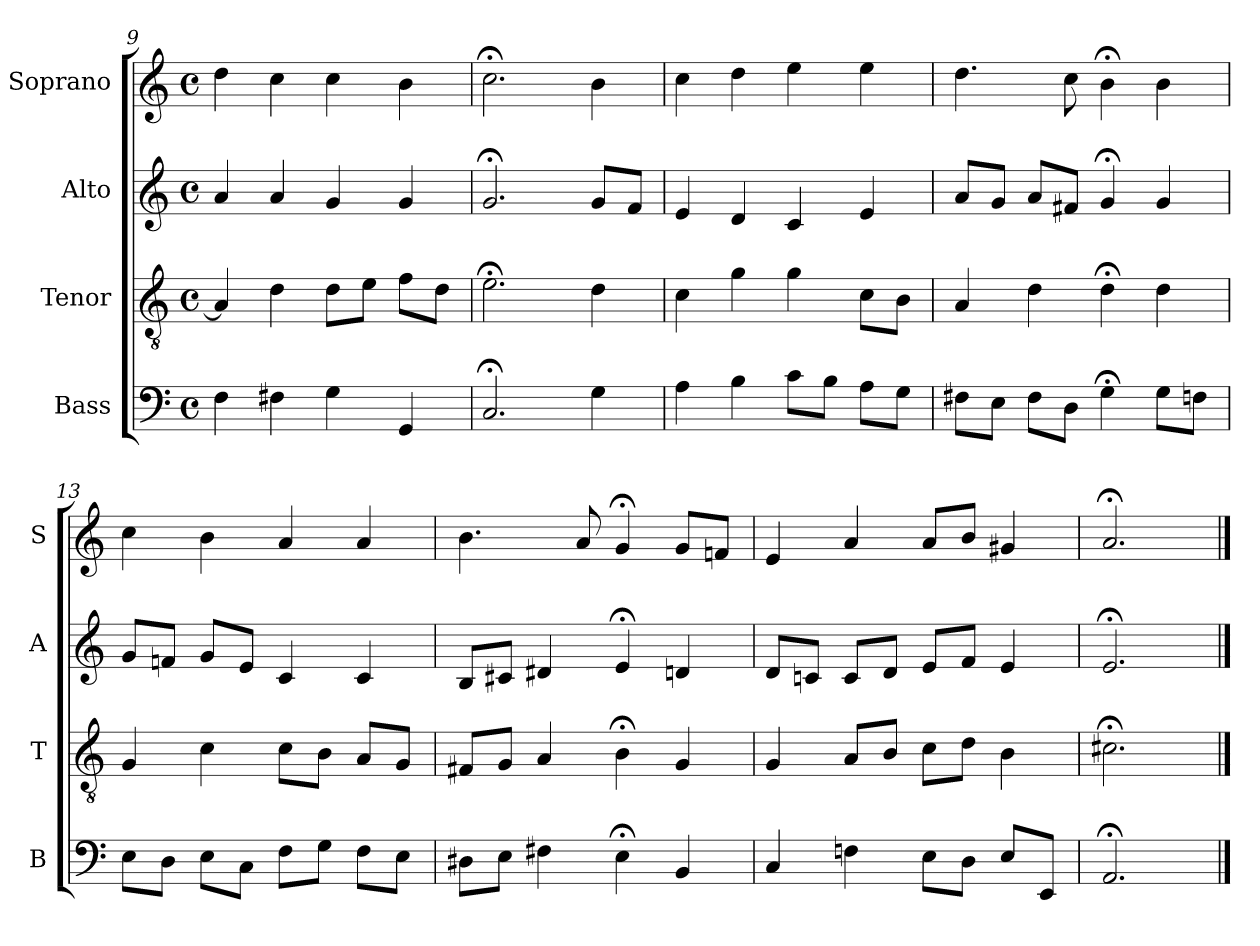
**kern	**kern	**kern	**kern
*part4	*part3	*part2	*part1
*staff4	*staff3	*staff2	*staff1
*I"Bass	*I"Tenor	*I"Alto	*I"Soprano
*I'B	*I'T	*I'A	*I'S
*clefF4	*clefGv2	*clefG2	*clefG2
*k[]	*k[]	*k[]	*k[]
*a:	*a:	*a:	*a:
*M4/4	*M4/4	*M4/4	*M4/4
*met(c)	*met(c)	*met(c)	*met(c)
=9	=9	=9	=9
4F	4A]	4a	4dd
4F#X	4d	4a	4cc
4G	8dL	4g	4cc
.	8eJ	.	.
4GG	8fL	4g	4b
.	8dJ	.	.
=10	=10	=10	=10
2.C;<	2.e;<	2.g;<	2.cc;<
4G	4d	8gL	4b
.	.	8fJ	.
=11	=11	=11	=11
4A	4c	4e	4cc
4B	4g	4d	4dd
8cL	4g	4c	4ee
8BJ	.	.	.
8AL	8cL	4e	4ee
8GJ	8BJ	.	.
=12	=12	=12	=12
8F#XL	4A	8aL	4.dd
8EJ	.	8gJ	.
8F#L	4d	8aL	.
8DJ	.	8f#XJ	8cc
4G;<	4d;<	4g;<	4b;<
8GL	4d	4g	4b
8FnJ	.	.	.
=13	=13	=13	=13
8EL	4G	8gL	4cc
8DJ	.	8fnJ	.
8EL	4c	8gL	4b
8CJ	.	8eJ	.
8FL	8cL	4c	4a
8GJ	8BJ	.	.
8FL	8AL	4c	4a
8EJ	8GJ	.	.
=14	=14	=14	=14
8D#XL	8F#XL	8BL	4.b
8EJ	8GJ	8c#XJ	.
4F#X	4A	4d#X	.
.	.	.	8a
4E;<	4B;<	4e;<	4g;<
4BB	4G	4dn	8gL
.	.	.	8fnJ
=15	=15	=15	=15
4C	4G	8dL	4e
.	.	8cnJ	.
4Fn	8AL	8cL	4a
.	8BJ	8dJ	.
8EL	8cL	8eL	8aL
8DiJ	8diJ	8fiJ	8biJ
8EL	4B	4e	4g#X
8EEJ	.	.	.
=16	=16	=16	=16
2.AA;<	2.c#X;<	2.e;<	2.a;<
==	==	==	==
*-	*-	*-	*-
